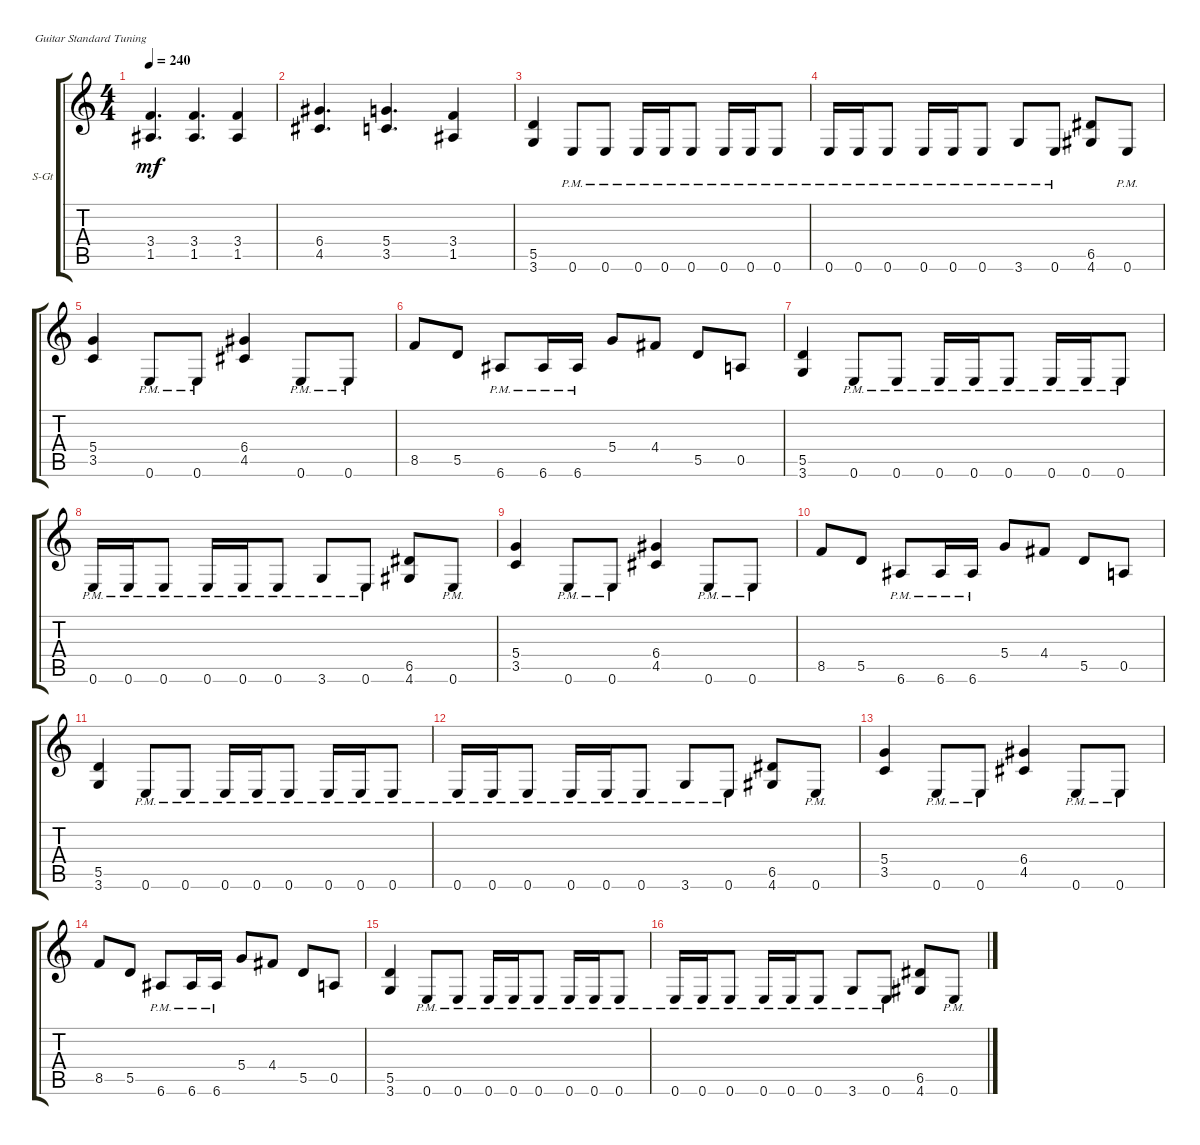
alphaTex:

\defaultSystemsLayout 4
\bracketExtendMode groupsimilarinstruments
\firstSystemTrackNameOrientation horizontal
\otherSystemsTrackNameOrientation horizontal
\track ("Steel Guitar" "S-Gt") {instrument acousticguitarsteel}
\staff {score tabs}
\tuning (E4 B3 G3 D3 A2 E2)
\ts (4 4)
\tempo 240
\clef g2
\ks c
(1.5 3.4).4{d dy mf} (1.5 3.4).4{d} (1.5 3.4).4 |
(4.5 6.4).4{d} (3.5 5.4).4{d} (1.5 3.4).4 |
(3.6 5.5).4 0.6{pm}.8 0.6{pm}.8 0.6{pm}.16 0.6{pm}.16 0.6{pm}.8 0.6{pm}.16 0.6{pm}.16 0.6{pm}.8 |
0.6{pm}.16 0.6{pm}.16 0.6{pm}.8 0.6{pm}.16 0.6{pm}.16 0.6{pm}.8 3.6{pm}.8 0.6{pm}.8 (4.6 6.5).8 0.6{pm}.8 |
(3.5 5.4).4 0.6{pm}.8 0.6{pm}.8 (4.5 6.4).4 0.6{pm}.8 0.6{pm}.8 |
8.5.8 5.5.8 6.6{pm}.8 6.6{pm}.16 6.6{pm}.16 5.4.8 4.4.8 5.5.8 0.5.8 |
(3.6 5.5).4 0.6{pm}.8 0.6{pm}.8 0.6{pm}.16 0.6{pm}.16 0.6{pm}.8 0.6{pm}.16 0.6{pm}.16 0.6{pm}.8 |
0.6{pm}.16 0.6{pm}.16 0.6{pm}.8 0.6{pm}.16 0.6{pm}.16 0.6{pm}.8 3.6{pm}.8 0.6{pm}.8 (4.6 6.5).8 0.6{pm}.8 |
(3.5 5.4).4 0.6{pm}.8 0.6{pm}.8 (4.5 6.4).4 0.6{pm}.8 0.6{pm}.8 |
8.5.8 5.5.8 6.6{pm}.8 6.6{pm}.16 6.6{pm}.16 5.4.8 4.4.8 5.5.8 0.5.8 |
(3.6 5.5).4 0.6{pm}.8 0.6{pm}.8 0.6{pm}.16 0.6{pm}.16 0.6{pm}.8 0.6{pm}.16 0.6{pm}.16 0.6{pm}.8 |
0.6{pm}.16 0.6{pm}.16 0.6{pm}.8 0.6{pm}.16 0.6{pm}.16 0.6{pm}.8 3.6{pm}.8 0.6{pm}.8 (4.6 6.5).8 0.6{pm}.8 |
(3.5 5.4).4 0.6{pm}.8 0.6{pm}.8 (4.5 6.4).4 0.6{pm}.8 0.6{pm}.8 |
8.5.8 5.5.8 6.6{pm}.8 6.6{pm}.16 6.6{pm}.16 5.4.8 4.4.8 5.5.8 0.5.8 |
(3.6 5.5).4 0.6{pm}.8 0.6{pm}.8 0.6{pm}.16 0.6{pm}.16 0.6{pm}.8 0.6{pm}.16 0.6{pm}.16 0.6{pm}.8 |
0.6{pm}.16 0.6{pm}.16 0.6{pm}.8 0.6{pm}.16 0.6{pm}.16 0.6{pm}.8 3.6{pm}.8 0.6{pm}.8 (4.6 6.5).8 0.6{pm}.8
